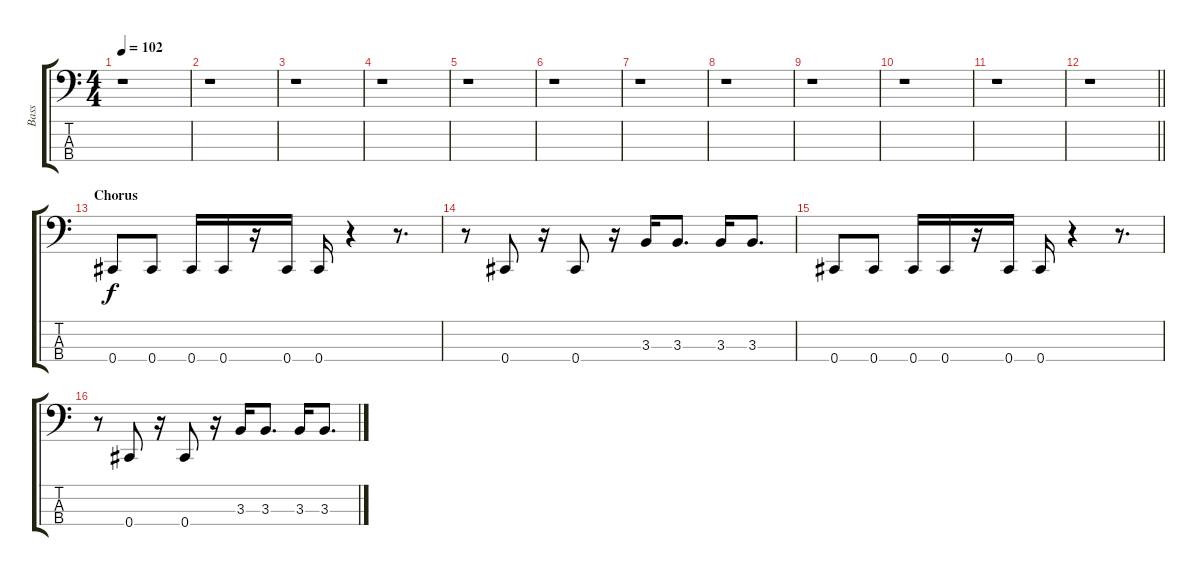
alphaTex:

\track ("Bass" "Bass") {instrument electricbassfinger}
\staff {score tabs}
\tuning (Gb2 Db2 Ab1 Db1) {hide}
\ts (4 4)
\tempo 102
\clef f4
\ks c
r.1{dy f} |
r.1 |
r.1 |
r.1 |
r.1 |
r.1 |
r.1 |
r.1 |
r.1 |
r.1 |
r.1 |
\barLineRight lightlight
r.1 |
\section ("" "Chorus")
0.4.8 0.4.8 0.4.16 0.4.16 r.16 0.4.16 0.4.16 r.4 r.8{d} |
r.8 0.4.8 r.16 0.4.8 r.16 3.3.16 3.3.8{d} 3.3.16 3.3.8{d} |
0.4.8 0.4.8 0.4.16 0.4.16 r.16 0.4.16 0.4.16 r.4 r.8{d} |
r.8 0.4.8 r.16 0.4.8 r.16 3.3.16 3.3.8{d} 3.3.16 3.3.8{d}
